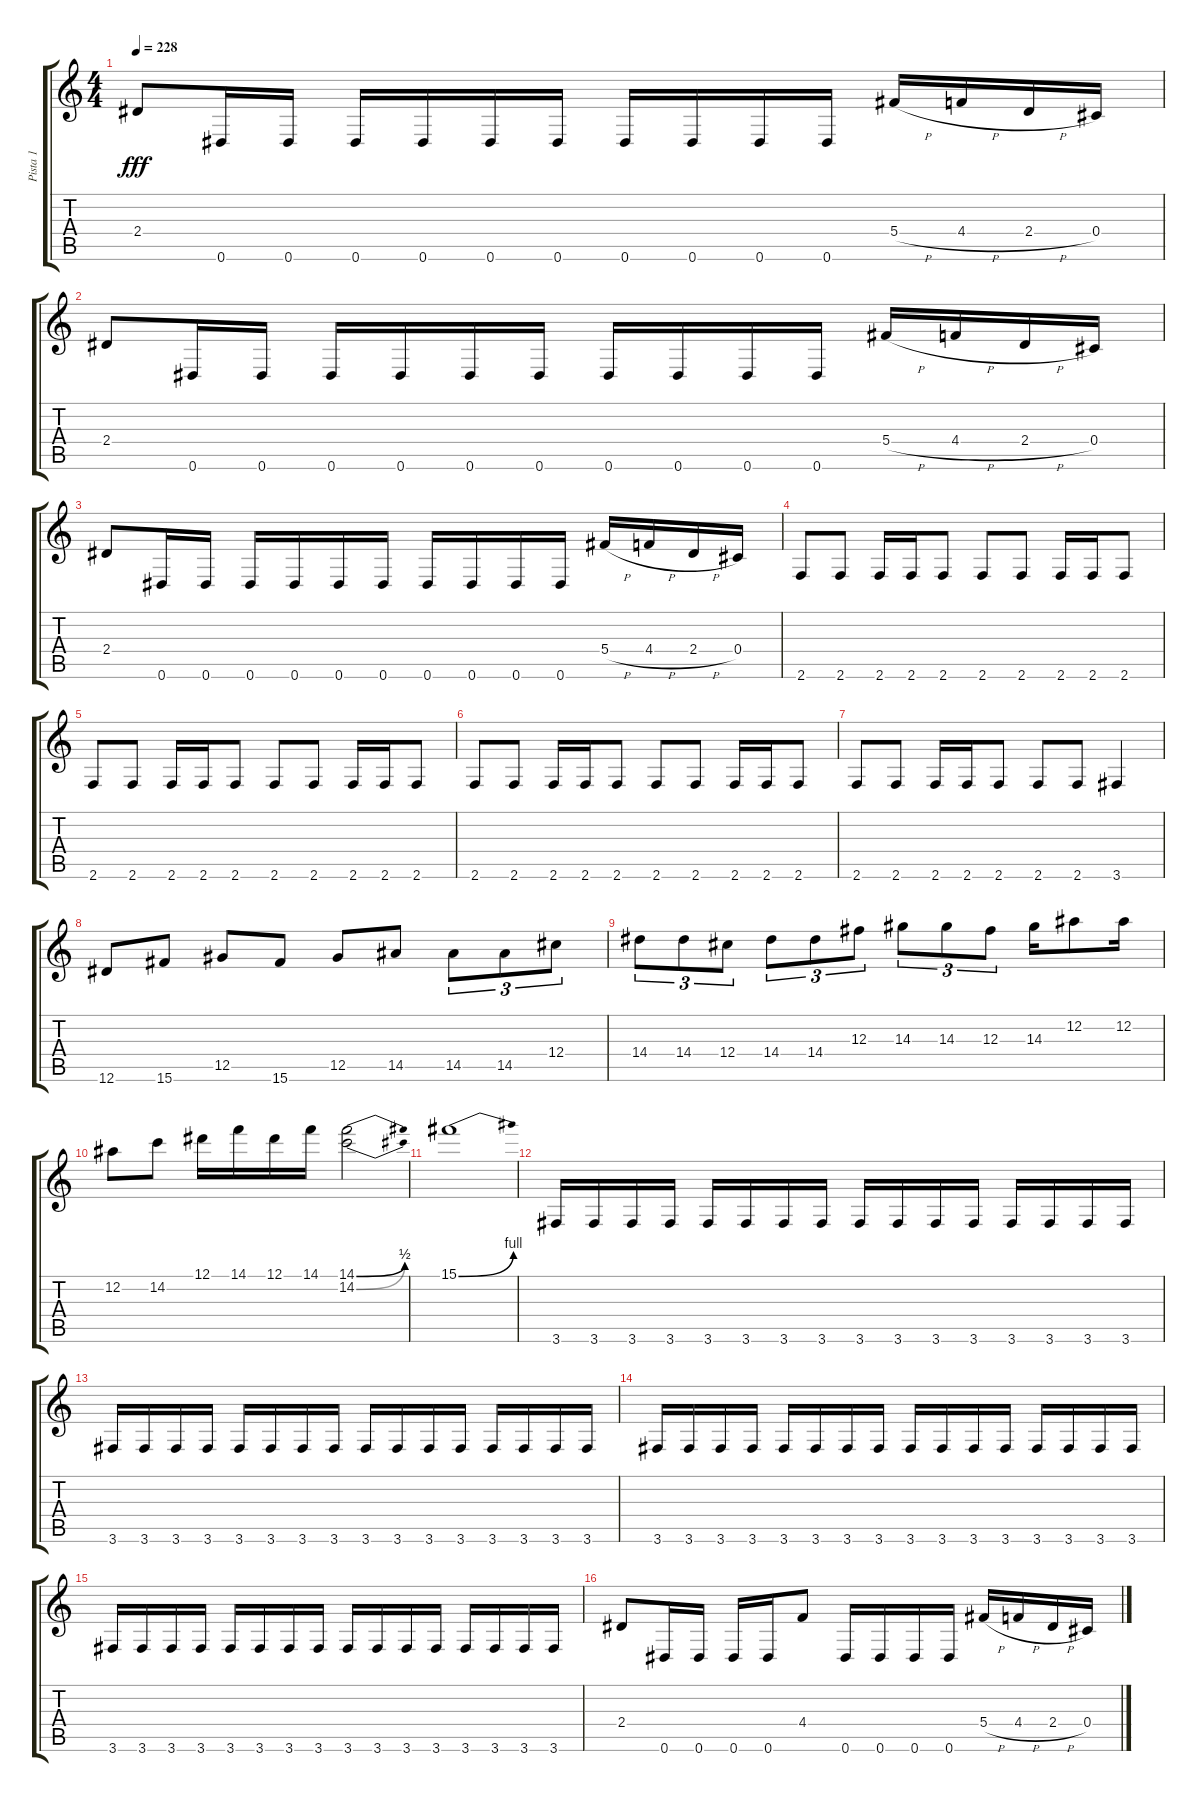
\track ("Pista 1" "Pista 1") {instrument distortionguitar}
\staff {score tabs}
\tuning (Eb4 Bb3 Gb3 Db3 Ab2 Eb2) {hide}
\ts (4 4)
\tempo 228
\clef g2
\ks c
2.4.8{dy fff} 0.6.16 0.6.16 0.6.16 0.6.16 0.6.16 0.6.16 0.6.16 0.6.16 0.6.16 0.6.16 5.4{h}.16 4.4{h}.16 2.4{h}.16 0.4.16 |
2.4.8 0.6.16 0.6.16 0.6.16 0.6.16 0.6.16 0.6.16 0.6.16 0.6.16 0.6.16 0.6.16 5.4{h}.16 4.4{h}.16 2.4{h}.16 0.4.16 |
2.4.8 0.6.16 0.6.16 0.6.16 0.6.16 0.6.16 0.6.16 0.6.16 0.6.16 0.6.16 0.6.16 5.4{h}.16 4.4{h}.16 2.4{h}.16 0.4.16 |
2.6.8 2.6.8 2.6.16 2.6.16 2.6.8 2.6.8 2.6.8 2.6.16 2.6.16 2.6.8 |
2.6.8 2.6.8 2.6.16 2.6.16 2.6.8 2.6.8 2.6.8 2.6.16 2.6.16 2.6.8 |
2.6.8 2.6.8 2.6.16 2.6.16 2.6.8 2.6.8 2.6.8 2.6.16 2.6.16 2.6.8 |
2.6.8 2.6.8 2.6.16 2.6.16 2.6.8 2.6.8 2.6.8 3.6.4 |
12.6.8 15.6.8 12.5.8 15.6.8 12.5.8 14.5.8 14.5.8{tu (3 2)} 14.5.8{tu (3 2)} 12.4.8{tu (3 2)} |
14.4.8{tu (3 2)} 14.4.8{tu (3 2)} 12.4.8{tu (3 2)} 14.4.8{tu (3 2)} 14.4.8{tu (3 2)} 12.3.8{tu (3 2)} 14.3.8{tu (3 2)} 14.3.8{tu (3 2)} 12.3.8{tu (3 2)} 14.3.16 12.2.8 12.2.16 |
12.2.8 14.2.8 12.1.16 14.1.16 12.1.16 14.1.16 (14.1{be (bend 0 0 60 2)} 14.2{be (bend 0 0 60 2)}).2 |
15.1{be (bend 0 0 60 4)}.1 |
3.6.16 3.6.16 3.6.16 3.6.16 3.6.16 3.6.16 3.6.16 3.6.16 3.6.16 3.6.16 3.6.16 3.6.16 3.6.16 3.6.16 3.6.16 3.6.16 |
3.6.16 3.6.16 3.6.16 3.6.16 3.6.16 3.6.16 3.6.16 3.6.16 3.6.16 3.6.16 3.6.16 3.6.16 3.6.16 3.6.16 3.6.16 3.6.16 |
3.6.16 3.6.16 3.6.16 3.6.16 3.6.16 3.6.16 3.6.16 3.6.16 3.6.16 3.6.16 3.6.16 3.6.16 3.6.16 3.6.16 3.6.16 3.6.16 |
3.6.16 3.6.16 3.6.16 3.6.16 3.6.16 3.6.16 3.6.16 3.6.16 3.6.16 3.6.16 3.6.16 3.6.16 3.6.16 3.6.16 3.6.16 3.6.16 |
2.4.8 0.6.16 0.6.16 0.6.16 0.6.16 4.4.8 0.6.16 0.6.16 0.6.16 0.6.16 5.4{h}.16 4.4{h}.16 2.4{h}.16 0.4.16
